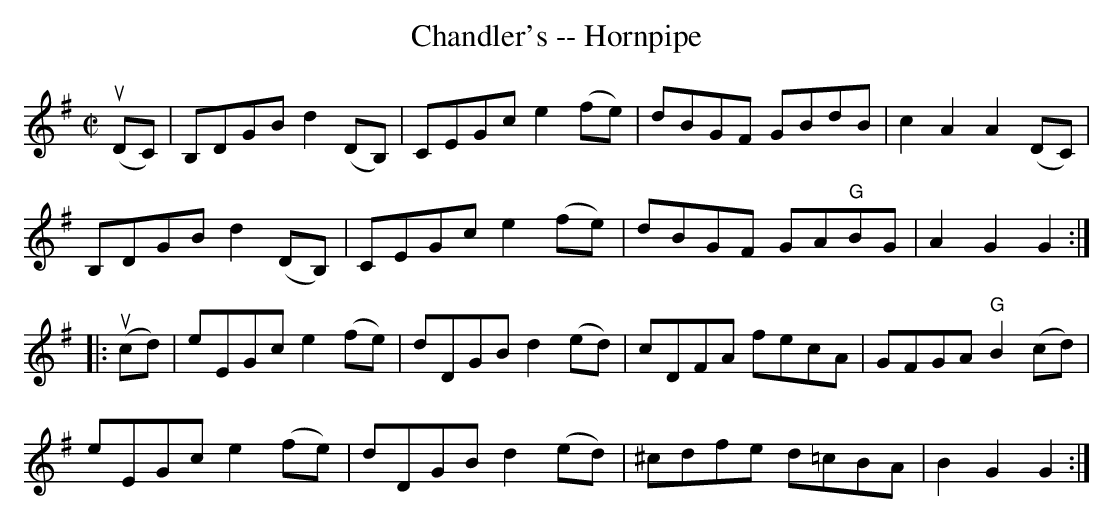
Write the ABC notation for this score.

X:1
T: Chandler's -- Hornpipe
M:C|
L:1/8
K:G             %transposed from C
(uDC)|B,DGB d2(DB,)|CEGc e2(fe)|dBGF GBdB|c2A2A2 (DC)|
B,DGB d2(DB,)|CEGc e2(fe)|dBGF GA"G"BG|A2G2G2:|
|:(ucd)|eEGc e2 (fe)|dDGB d2(ed)|cDFA fecA|GFGA "G"B2(cd)|
eEGc e2(fe)|dDGB d2(ed)|^cdfe d=cBA|B2G2G2:|
